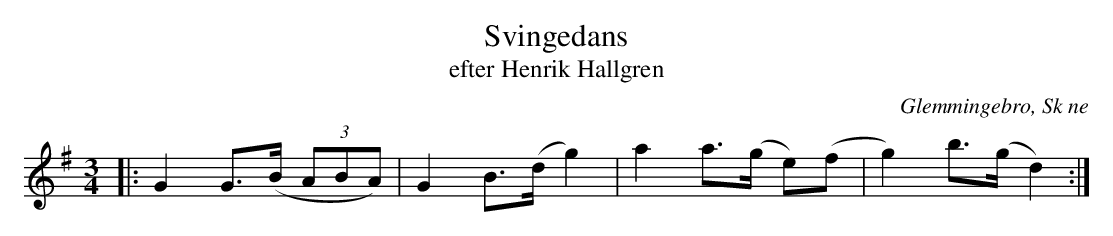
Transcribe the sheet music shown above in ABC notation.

X:1
T:Svingedans
T:efter Henrik Hallgren
O:Glemmingebro, Sk ne
M:3/4
L:1/8
K:G
|: G2 G>(B (3ABA) | G2 B>(d g2) | a2 a>(g e)(f | g2) b>(g d2):|
